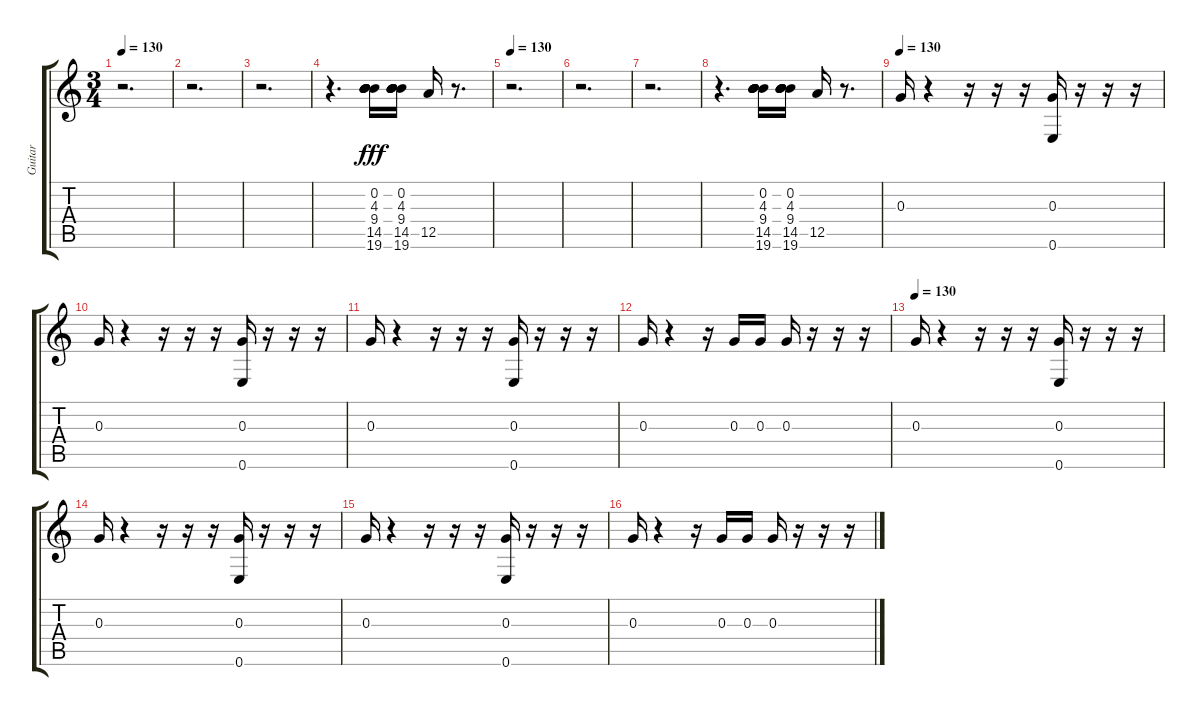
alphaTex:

\track ("Guitar" "Guitar") {instrument acousticguitarnylon}
\staff {score tabs}
\tuning (E4 B3 G3 D3 A2 E2) {hide}
\ts (3 4)
\tempo 130
\clef g2
\ks c
r.2{d dy fff instrument acousticguitarnylon} |
r.2{d} |
r.2{d} |
r.4{d} (0.2 4.3 9.4 14.5 19.6).16 (0.2 4.3 9.4 14.5 19.6).16 12.5.16 r.8{d} |
\tempo 130
r.2{d} |
r.2{d} |
r.2{d} |
r.4{d} (0.2 4.3 9.4 14.5 19.6).16 (0.2 4.3 9.4 14.5 19.6).16 12.5.16 r.8{d} |
\tempo 130
0.3.16 r.4 r.16 r.16 r.16 (0.3 0.6).16 r.16 r.16 r.16 |
0.3.16 r.4 r.16 r.16 r.16 (0.3 0.6).16 r.16 r.16 r.16 |
0.3.16 r.4 r.16 r.16 r.16 (0.3 0.6).16 r.16 r.16 r.16 |
0.3.16 r.4 r.16 0.3.16 0.3.16 0.3.16 r.16 r.16 r.16 |
\tempo 130
0.3.16 r.4 r.16 r.16 r.16 (0.3 0.6).16 r.16 r.16 r.16 |
0.3.16 r.4 r.16 r.16 r.16 (0.3 0.6).16 r.16 r.16 r.16 |
0.3.16 r.4 r.16 r.16 r.16 (0.3 0.6).16 r.16 r.16 r.16 |
0.3.16 r.4 r.16 0.3.16 0.3.16 0.3.16 r.16 r.16 r.16
